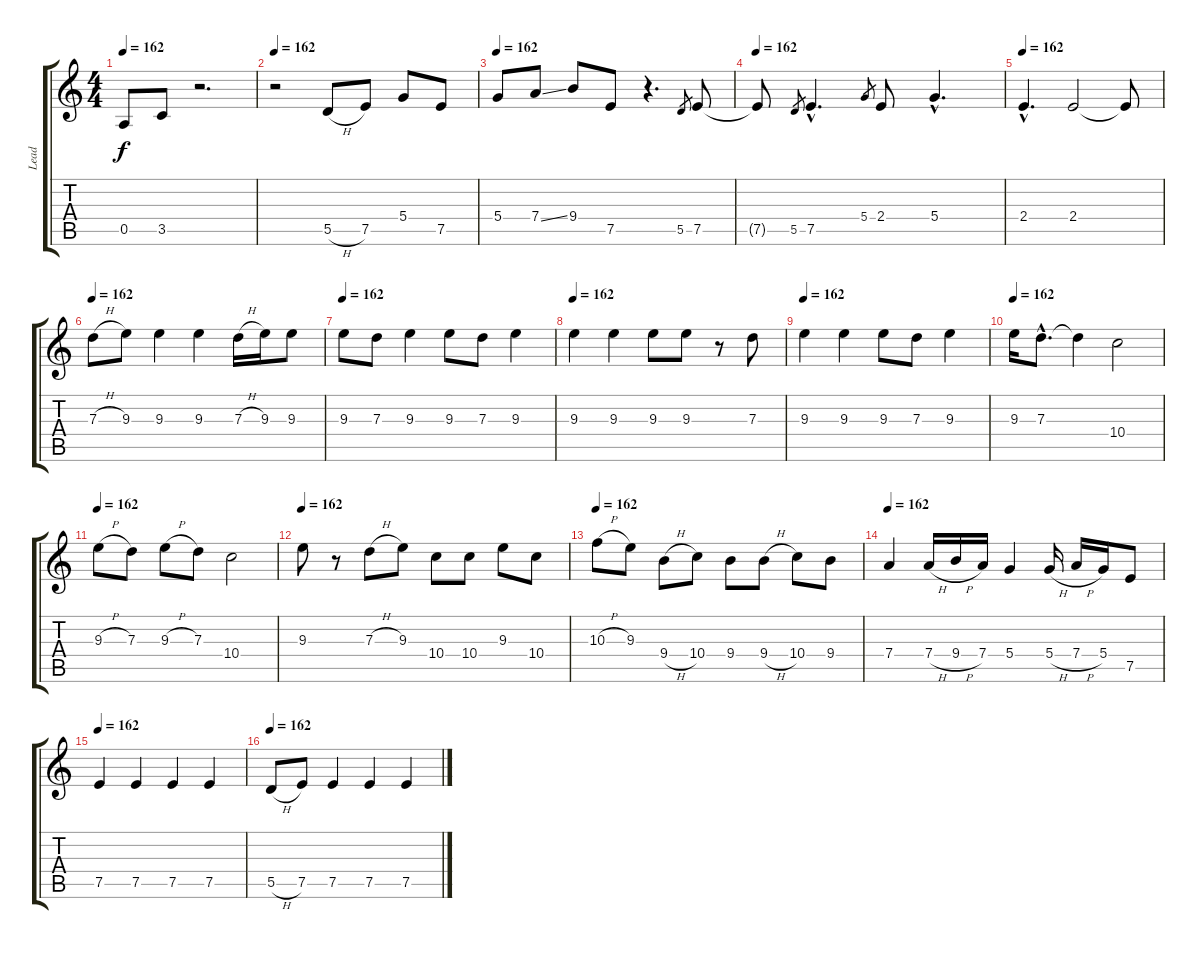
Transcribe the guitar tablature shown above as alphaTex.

\track ("Lead" "Lead") {instrument overdrivenguitar}
\staff {score tabs}
\tuning (E4 B3 G3 D3 A2 E2) {hide}
\ts (4 4)
\tempo 162
\clef g2
\ks c
0.5.8{dy f} 3.5.8 r.2{d} |
\tempo 162
r.2 5.5{h}.8 7.5.8 5.4.8 7.5.8 |
\tempo 162
5.4.8 7.4{ss}.8 9.4.8 7.5.8 r.4{d} 5.5.8{gr} 7.5.8 |
\tempo 162
7.5{t}.8 5.5.8{gr} 7.5{hac}.4{d} 5.4.8{gr} 2.4.8 5.4{hac}.4{d} |
\tempo 162
2.4{hac}.4{d} 2.4.2 2.4{t}.8 |
\tempo 162
7.3{h}.8 9.3.8 9.3.4 9.3.4 7.3{h}.16 9.3.16 9.3.8 |
\tempo 162
9.3.8 7.3.8 9.3.4 9.3.8 7.3.8 9.3.4 |
\tempo 162
9.3.4 9.3.4 9.3.8 9.3.8 r.8 7.3.8 |
\tempo 162
9.3.4 9.3.4 9.3.8 7.3.8 9.3.4 |
\tempo 162
9.3.16 7.3{hac}.8{d} 7.3{t}.4 10.4.2 |
\tempo 162
9.3{h}.8 7.3.8 9.3{h}.8 7.3.8 10.4.2 |
\tempo 162
9.3.8 r.8 7.3{h}.8 9.3.8 10.4.8 10.4.8 9.3.8 10.4.8 |
\tempo 162
10.3{h}.8 9.3.8 9.4{h}.8 10.4.8 9.4.8 9.4{h}.8 10.4.8 9.4.8 |
\tempo 162
7.4.4 7.4{h}.16 9.4{h}.16 7.4.16 5.4.4 5.4{h}.16 7.4{h}.16 5.4.16 7.5.8 |
\tempo 162
7.5.4 7.5.4 7.5.4 7.5.4 |
\tempo 162
5.5{h}.8 7.5.8 7.5.4 7.5.4 7.5.4
